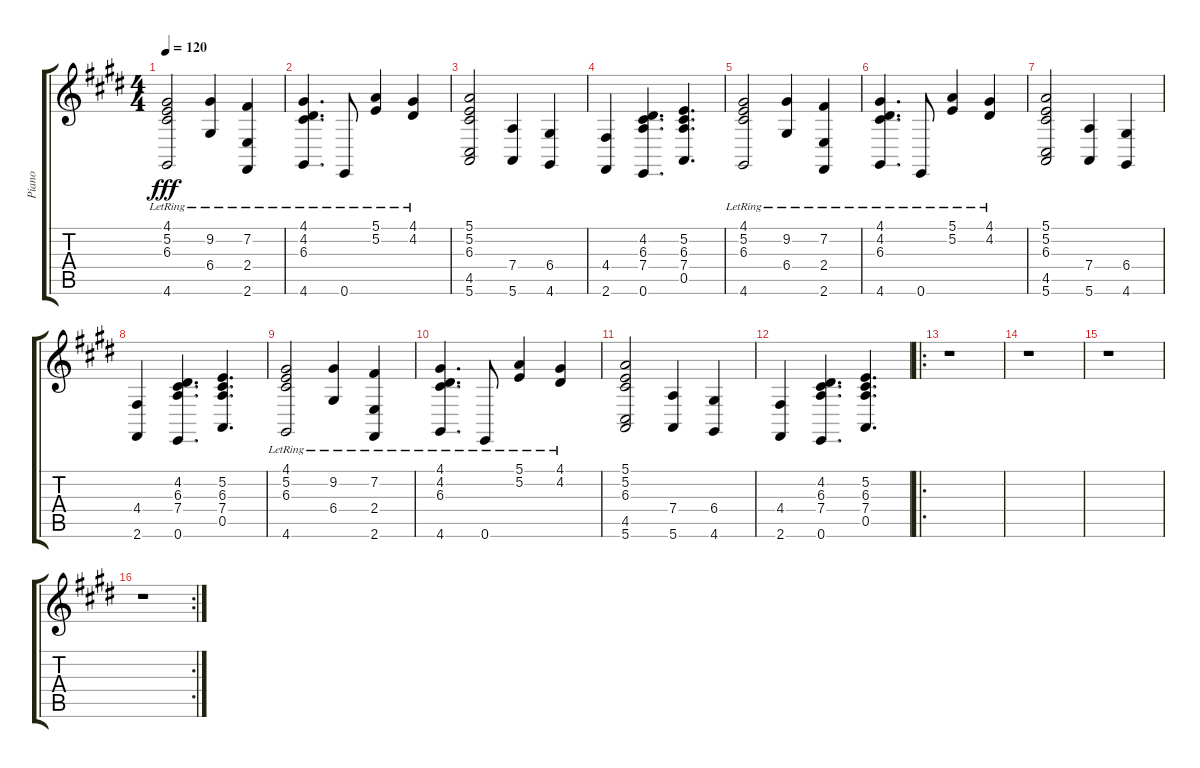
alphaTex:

\track ("Piano" "Piano") {instrument acousticgrandpiano}
\staff {score tabs}
\tuning (E4 B3 G3 D3 A2 E2) {hide}
\ts (4 4)
\tempo 120
\clef g2
\ks e
(4.1{lr} 5.2{lr} 6.3{lr} 4.6{lr}).2{dy fff} (9.2{lr} 6.4{lr}).4 (7.2{lr} 2.4{lr} 2.6{lr}).4 |
(4.1{lr} 4.2{lr} 6.3{lr} 4.6{lr}).4{d} 0.6{lr}.8 (5.1{lr} 5.2{lr}).4 (4.1{lr} 4.2{lr}).4 |
(5.1 5.2 6.3 4.5 5.6).2 (7.4 5.6).4 (6.4 4.6).4 |
(4.4 2.6).4 (4.2 6.3 7.4 0.6).4{d} (5.2 6.3 7.4 0.5).4{d} |
(4.1{lr} 5.2{lr} 6.3{lr} 4.6{lr}).2 (9.2{lr} 6.4{lr}).4 (7.2{lr} 2.4{lr} 2.6{lr}).4 |
(4.1{lr} 4.2{lr} 6.3{lr} 4.6{lr}).4{d} 0.6{lr}.8 (5.1{lr} 5.2{lr}).4 (4.1{lr} 4.2{lr}).4 |
(5.1 5.2 6.3 4.5 5.6).2 (7.4 5.6).4 (6.4 4.6).4 |
(4.4 2.6).4 (4.2 6.3 7.4 0.6).4{d} (5.2 6.3 7.4 0.5).4{d} |
(4.1{lr} 5.2{lr} 6.3{lr} 4.6{lr}).2 (9.2{lr} 6.4{lr}).4 (7.2{lr} 2.4{lr} 2.6{lr}).4 |
(4.1{lr} 4.2{lr} 6.3{lr} 4.6{lr}).4{d} 0.6{lr}.8 (5.1{lr} 5.2{lr}).4 (4.1{lr} 4.2{lr}).4 |
(5.1 5.2 6.3 4.5 5.6).2 (7.4 5.6).4 (6.4 4.6).4 |
(4.4 2.6).4 (4.2 6.3 7.4 0.6).4{d} (5.2 6.3 7.4 0.5).4{d} |
\ro
r.1 |
r.1 |
r.1 |
\rc 2
r.1
